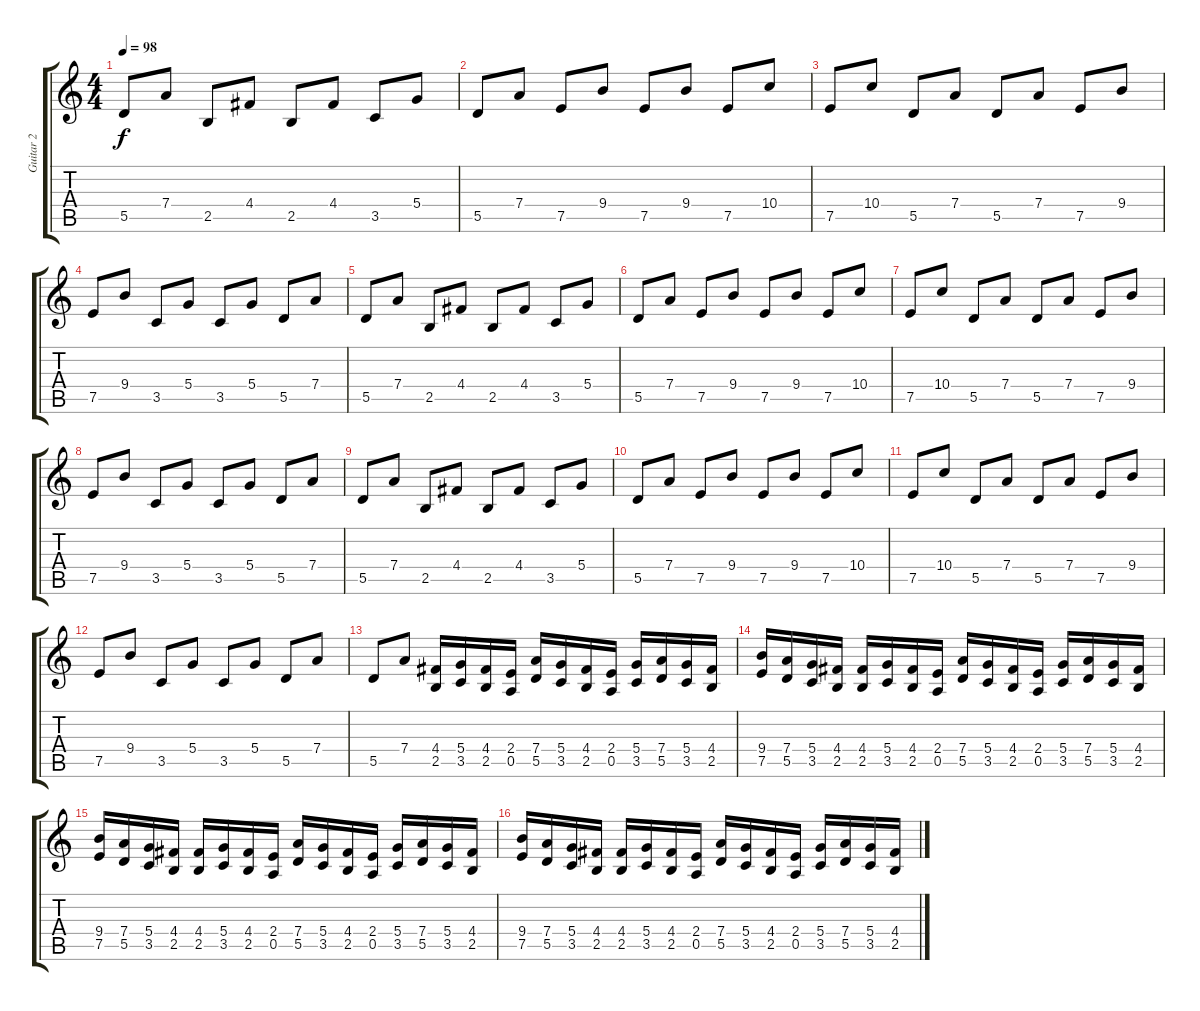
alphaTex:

\track ("Guitar 2" "Guitar 2") {instrument overdrivenguitar}
\staff {score tabs}
\tuning (E4 B3 G3 D3 A2 E2) {hide}
\ts (4 4)
\tempo 98
\clef g2
\ks c
5.5.8{dy f} 7.4.8 2.5.8 4.4.8 2.5.8 4.4.8 3.5.8 5.4.8 |
5.5.8 7.4.8 7.5.8 9.4.8 7.5.8 9.4.8 7.5.8 10.4.8 |
7.5.8 10.4.8 5.5.8 7.4.8 5.5.8 7.4.8 7.5.8 9.4.8 |
7.5.8 9.4.8 3.5.8 5.4.8 3.5.8 5.4.8 5.5.8 7.4.8 |
5.5.8 7.4.8 2.5.8 4.4.8 2.5.8 4.4.8 3.5.8 5.4.8 |
5.5.8 7.4.8 7.5.8 9.4.8 7.5.8 9.4.8 7.5.8 10.4.8 |
7.5.8 10.4.8 5.5.8 7.4.8 5.5.8 7.4.8 7.5.8 9.4.8 |
7.5.8 9.4.8 3.5.8 5.4.8 3.5.8 5.4.8 5.5.8 7.4.8 |
5.5.8 7.4.8 2.5.8 4.4.8 2.5.8 4.4.8 3.5.8 5.4.8 |
5.5.8 7.4.8 7.5.8 9.4.8 7.5.8 9.4.8 7.5.8 10.4.8 |
7.5.8 10.4.8 5.5.8 7.4.8 5.5.8 7.4.8 7.5.8 9.4.8 |
7.5.8 9.4.8 3.5.8 5.4.8 3.5.8 5.4.8 5.5.8 7.4.8 |
5.5.8 7.4.8 (4.4 2.5).16 (5.4 3.5).16 (4.4 2.5).16 (2.4 0.5).16 (7.4 5.5).16 (5.4 3.5).16 (4.4 2.5).16 (2.4 0.5).16 (5.4 3.5).16 (7.4 5.5).16 (5.4 3.5).16 (4.4 2.5).16 |
(9.4 7.5).16 (7.4 5.5).16 (5.4 3.5).16 (4.4 2.5).16 (4.4 2.5).16 (5.4 3.5).16 (4.4 2.5).16 (2.4 0.5).16 (7.4 5.5).16 (5.4 3.5).16 (4.4 2.5).16 (2.4 0.5).16 (5.4 3.5).16 (7.4 5.5).16 (5.4 3.5).16 (4.4 2.5).16 |
(9.4 7.5).16 (7.4 5.5).16 (5.4 3.5).16 (4.4 2.5).16 (4.4 2.5).16 (5.4 3.5).16 (4.4 2.5).16 (2.4 0.5).16 (7.4 5.5).16 (5.4 3.5).16 (4.4 2.5).16 (2.4 0.5).16 (5.4 3.5).16 (7.4 5.5).16 (5.4 3.5).16 (4.4 2.5).16 |
(9.4 7.5).16 (7.4 5.5).16 (5.4 3.5).16 (4.4 2.5).16 (4.4 2.5).16 (5.4 3.5).16 (4.4 2.5).16 (2.4 0.5).16 (7.4 5.5).16 (5.4 3.5).16 (4.4 2.5).16 (2.4 0.5).16 (5.4 3.5).16 (7.4 5.5).16 (5.4 3.5).16 (4.4 2.5).16
